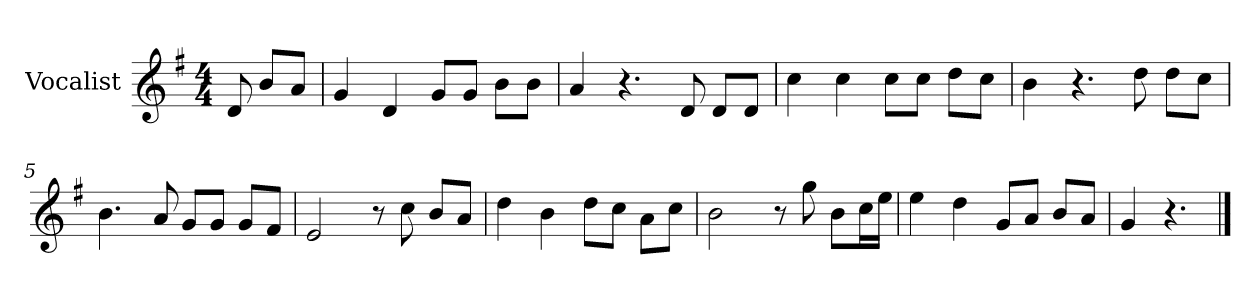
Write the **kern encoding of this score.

**kern
*part1
*staff1
*I"Vocalist
*k[f#]
*G:
*M4/4
=
8d
8bL
8aJ
=1
4g
4d
8gL
8gJ
8bL
8bJ
=2
4a
4.r
8d
8dL
8dJ
=3
4cc
4cc
8ccL
8ccJ
8ddL
8ccJ
=4
4b
4.r
8dd
8ddL
8ccJ
=5
4.b
8a
8gL
8gJ
8gL
8f#J
=6
2e
8r
8cc
8bL
8aJ
=7
4dd
4b
8ddL
8ccJ
8aL
8ccJ
=8
2b
8r
8gg
8bL
16ccL
16eeJJ
=9
4ee
4dd
8gL
8aJ
8bL
8aJ
=10
4g
4.r
==
*-
